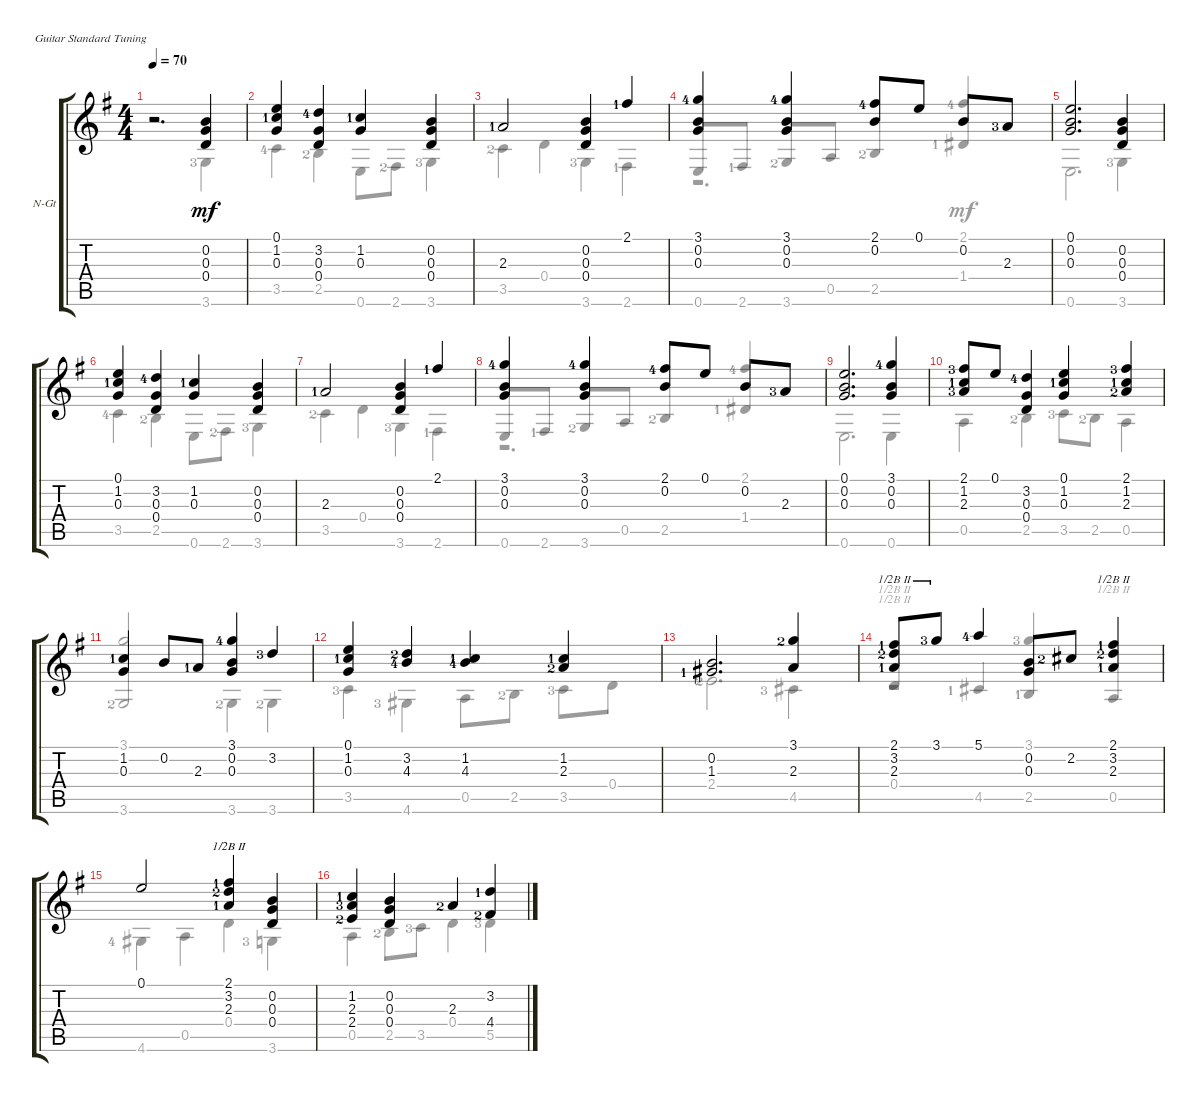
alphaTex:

\defaultSystemsLayout 4
\bracketExtendMode groupsimilarinstruments
\firstSystemTrackNameOrientation horizontal
\otherSystemsTrackNameOrientation horizontal
\track ("Nylon Guitar" "N-Gt") {instrument acousticguitarnylon}
\staff {score tabs}
\tuning (E4 B3 G3 D3 A2 E2)
\voice
\ts (4 4)
\tempo 70
\clef g2
\ks g
r.2{d dy mf instrument acousticguitarnylon} (0.2 0.3 0.4).4 |
(0.3 1.2{lf 2} 0.1).4 (3.2{lf 5} 0.3 0.4).4 (0.3 1.2{lf 2}).4 (0.4 0.3 0.2).4 |
2.3{lf 2}.2 (0.3 0.4 0.2).4 2.1{lf 2}.4 |
(3.1{lf 5} 0.2 0.3).4 (3.1{lf 5} 0.2 0.3).4 (2.1{lf 5} 0.2).8 0.1.8 0.2.8 2.3{lf 4}.8 |
(0.1 0.2 0.3).2{d} (0.3 0.2 0.4).4 |
(0.3 1.2{lf 2} 0.1).4 (3.2{lf 5} 0.3 0.4).4 (0.3 1.2{lf 2}).4 (0.4 0.3 0.2).4 |
2.3{lf 2}.2 (0.3 0.4 0.2).4 2.1{lf 2}.4 |
(3.1{lf 5} 0.2 0.3).4 (3.1{lf 5} 0.2 0.3).4 (2.1{lf 5} 0.2).8 0.1.8 0.2.8 2.3{lf 4}.8 |
(0.1 0.2 0.3).2{d} (0.3 3.1{lf 5} 0.2).4 |
(2.1{lf 4} 1.2{lf 2} 2.3{lf 4}).8 0.1.8 (3.2{lf 5} 0.3 0.4).4 (0.3 1.2{lf 2} 0.1).4 (2.1{lf 4} 1.2{lf 2} 2.3{lf 3}).4 |
(0.3 1.2{lf 2}).4 0.2.8 2.3{lf 2}.8 (3.1{lf 5} 0.2 0.3).4 3.2{lf 4}.4 |
(0.1 1.2{lf 2} 0.3).4 (4.3{lf 5} 3.2{lf 3}).4 (1.2{lf 2} 4.3{lf 5}).4 (2.3{lf 3} 1.2{lf 2}).4 |
(0.2 1.3{lf 2}).2{d} (2.3 3.1{lf 3}).4 |
(2.1{lf 2} 3.2{lf 3} 2.3{lf 2}).8{barre (2 half)} 3.1{lf 4}.8{barre (2 half)} 5.1{lf 5}.4 (0.2 0.3).8 2.2{lf 3}.8 (3.2{lf 3} 2.3{lf 2} 2.1{lf 2}).4{barre (2 half)} |
0.1.2 (3.2{lf 3} 2.3{lf 2} 2.1{lf 2}).4{barre (2 half)} (0.2 0.3 0.4).4 |
(2.4{lf 3} 2.3{lf 4} 1.2{lf 2}).4 (0.4 0.3 0.2).4 2.3{lf 3}.4 (4.4{lf 3} 3.2{lf 2}).4
\voice
\clef g2
\ottava regular
\simile none
\ks g
r.2{d dy mf} 3.6{lf 4}.4 |
3.5{lf 5}.4 2.5{lf 3}.4 0.6.8 2.6{lf 3}.8 3.6{lf 4}.4 |
3.5{lf 3}.4 0.4.4 3.6{lf 4}.4 2.6{lf 2}.4 |
0.6.8{beam invert} 2.6{lf 2}.8 3.6{lf 3}.8{beam invert} 0.5.8 2.5{lf 3}.4{beam invert} 1.4{lf 2}.4{beam invert} |
0.6.2{d} 3.6{lf 4}.4 |
3.5{lf 5}.4 2.5{lf 3}.4 0.6.8 2.6{lf 3}.8 3.6{lf 4}.4 |
3.5{lf 3}.4 0.4.4 3.6{lf 4}.4 2.6{lf 2}.4 |
0.6.8{beam invert} 2.6{lf 2}.8 3.6{lf 3}.8{beam invert} 0.5.8 2.5{lf 3}.4{beam invert} 1.4{lf 2}.4{beam invert} |
0.6.2{d} 0.6.4 |
0.5.4 2.5{lf 3}.4 3.5{lf 4}.8 2.5{lf 3}.8 0.5.4 |
3.6{lf 3}.2{beam invert} 3.6{lf 3}.4 3.6{lf 3}.4 |
3.5{lf 4}.4 4.6{lf 4}.4 0.5.8 2.5{lf 3}.8 3.5{lf 4}.8 0.4.8 |
2.4{lf 3}.2{d} 4.5{lf 4}.4 |
0.4.4{barre (2 half) beam invert} 4.5{lf 2}.4{beam invert} 2.5{lf 2}.4{beam invert} 0.5.4{barre (2 half) beam invert} |
4.6{lf 5}.4 0.5.4 0.4.4{barre (2 half)} 3.6{lf 4}.4 |
0.5.4 2.5{lf 3}.8 3.5{lf 4}.8 0.4.4 5.5{lf 4}.4
\voice
\clef g2
\ottava regular
\simile none
\ks g
|
|
|
r.2{d} 2.1{lf 5}.4{beam invert} |
|
|
|
r.2{d} 2.1{lf 5}.4{beam invert} |
|
|
3.1.2{beam invert} |
|
|
r.2{barre (2 half)} 3.1{lf 4}.4{beam invert} |
|
